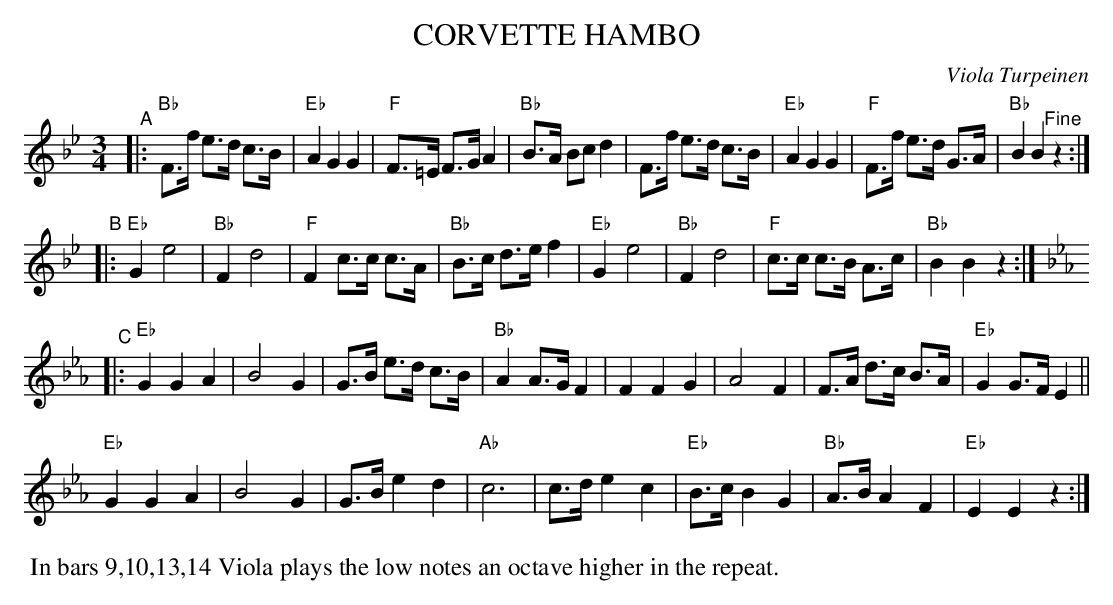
X:1
T: CORVETTE HAMBO
C: Viola Turpeinen	% Verified in Libray of Congress listing, but no date.
M: 3/4
L: 1/8
K: Bb
"^A"|:\
"Bb"F>f e>d c>B | "Eb"A2 G2 G2 | "F"F>=E F>G A2 | "Bb"B>A Bc d2 |\
    F>f e>d c>B | "Eb"A2 G2 G2 | "F"F>f e>d G>A | "Bb"B2 B2 "^Fine"z2 :|
"^B"|:\
"Eb"G2 e4 | "Bb"F2 d4 | "F"F2 c>c c>A | "Bb"B>c d>e f2 |\
"Eb"G2 e4 | "Bb"F2 d4 | "F"c>c c>B A>c | "Bb"B2 B2 z2 :|[K:Eb]
"^C"|:\
"Eb"G2 G2 A2 | B4 G2 | G>B e>d c>B | "Bb"A2 A>G F2 |\
    F2 F2 G2 | A4 F2 | F>A d>c B>A | "Eb"G2 G>F E2 ||
"Eb"G2 G2 A2 | B4 G2 | G>B e2 d2 | "Ab"c6 |\
    c>d e2 c2 | "Eb"B>c B2 G2 | "Bb"A>B A2 F2 | "Eb"E2 E2 z2 :|
